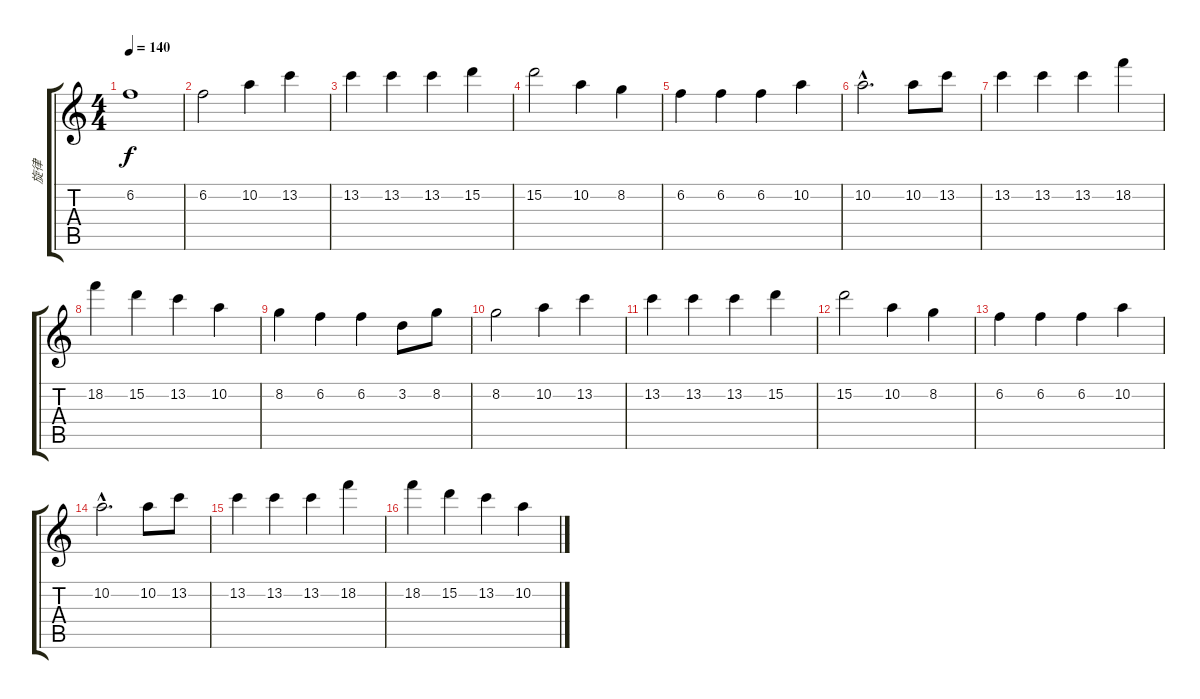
\track ("旋律" "旋律") {instrument distortionguitar}
\staff {score tabs}
\tuning (E4 B3 G3 D3 A2 E2) {hide}
\ts (4 4)
\tempo 140
\clef g2
\ks c
6.2.1{dy f} |
6.2.2 10.2.4 13.2.4 |
13.2.4 13.2.4 13.2.4 15.2.4 |
15.2.2 10.2.4 8.2.4 |
6.2.4 6.2.4 6.2.4 10.2.4 |
10.2{hac}.2{d} 10.2.8 13.2.8 |
13.2.4 13.2.4 13.2.4 18.2.4 |
18.2.4 15.2.4 13.2.4 10.2.4 |
8.2.4 6.2.4 6.2.4 3.2.8 8.2.8 |
8.2.2 10.2.4 13.2.4 |
13.2.4 13.2.4 13.2.4 15.2.4 |
15.2.2 10.2.4 8.2.4 |
6.2.4 6.2.4 6.2.4 10.2.4 |
10.2{hac}.2{d} 10.2.8 13.2.8 |
13.2.4 13.2.4 13.2.4 18.2.4 |
18.2.4 15.2.4 13.2.4 10.2.4
